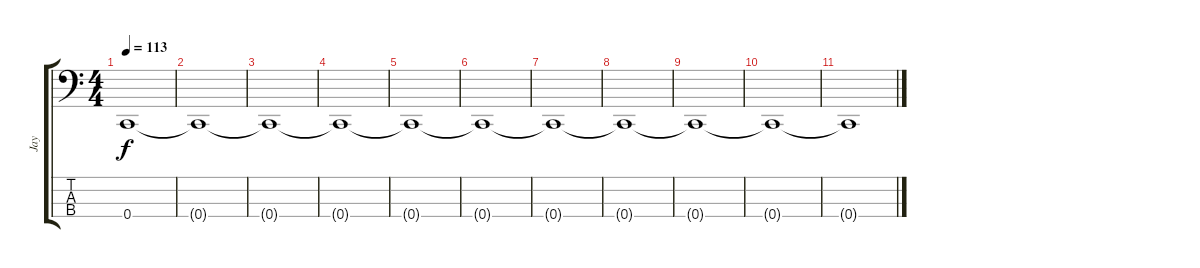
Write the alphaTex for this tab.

\track ("Jay" "Jay") {instrument electricbasspick}
\staff {score tabs}
\tuning (F2 C2 G1 C1) {hide}
\ts (4 4)
\tempo 113
\clef f4
\ks c
0.4{t}.1{dy f} |
0.4{t}.1 |
0.4{t}.1 |
0.4{t}.1 |
0.4{t}.1 |
0.4{t}.1 |
0.4{t}.1 |
0.4{t}.1 |
0.4{t}.1 |
0.4{t}.1 |
0.4{t}.1
